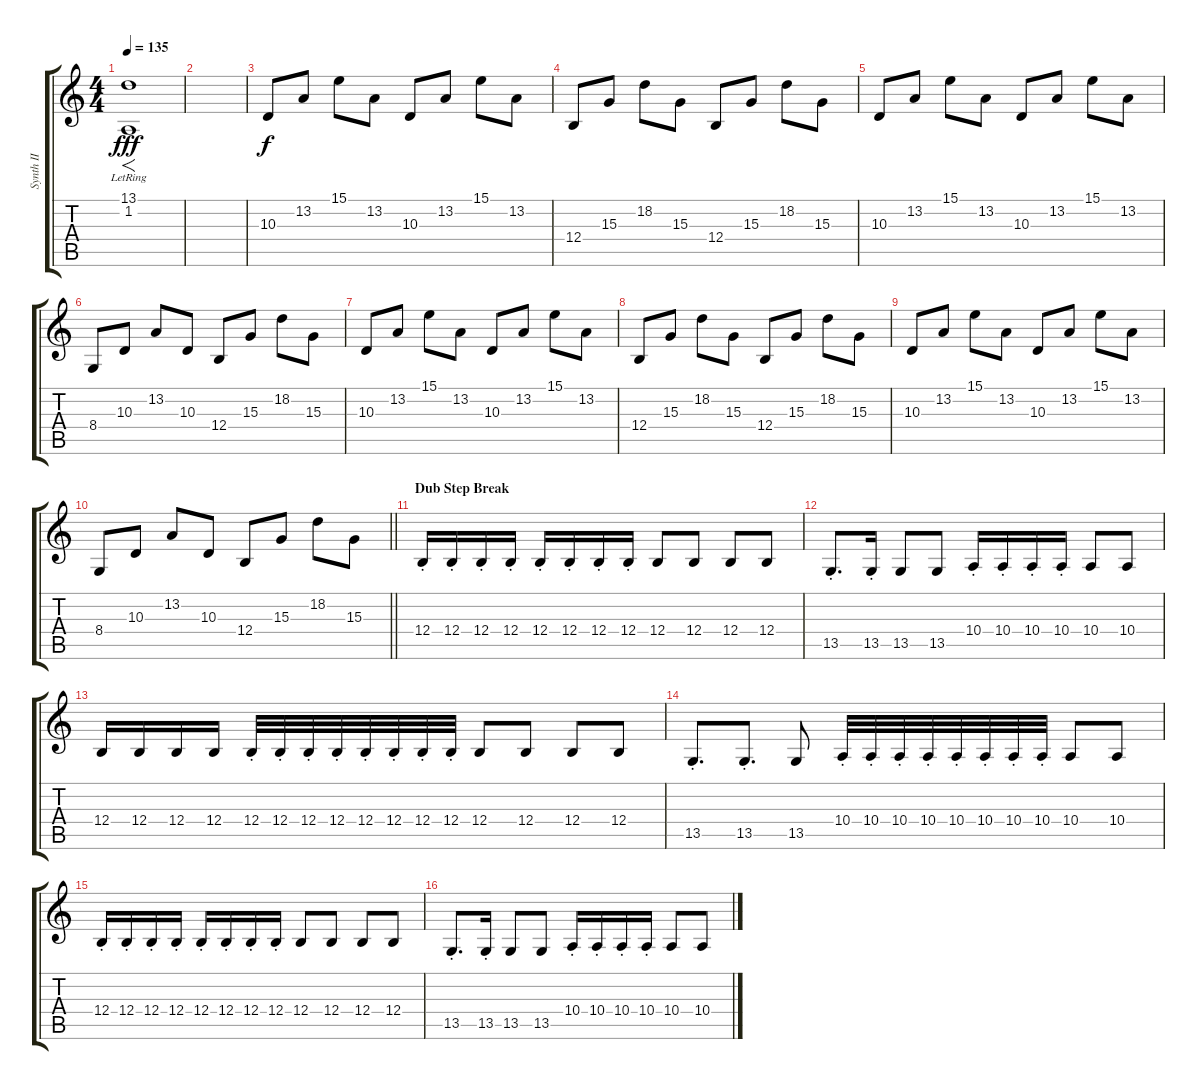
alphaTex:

\track ("Synth II" "Synth II") {instrument pad3polysynth}
\staff {score tabs}
\tuning (Db4 Ab3 E3 B2 Gb2 B1) {hide}
\ts (4 4)
\tempo 135
\clef g2
\ks c
(13.1{lr} 1.2).1{f dy fff} |
|
10.3.8{dy f volume 13 instrument acousticgrandpiano} 13.2.8 15.1.8 13.2.8 10.3.8 13.2.8 15.1.8 13.2.8 |
12.4.8 15.3.8 18.2.8 15.3.8 12.4.8 15.3.8 18.2.8 15.3.8 |
10.3.8 13.2.8 15.1.8 13.2.8 10.3.8 13.2.8 15.1.8 13.2.8 |
8.4.8 10.3.8 13.2.8 10.3.8 12.4.8 15.3.8 18.2.8 15.3.8 |
10.3.8 13.2.8 15.1.8 13.2.8 10.3.8 13.2.8 15.1.8 13.2.8 |
12.4.8 15.3.8 18.2.8 15.3.8 12.4.8 15.3.8 18.2.8 15.3.8 |
10.3.8 13.2.8 15.1.8 13.2.8 10.3.8 13.2.8 15.1.8 13.2.8 |
\barLineRight lightlight
8.4.8 10.3.8 13.2.8 10.3.8 12.4.8 15.3.8 18.2.8 15.3.8 |
\section ("" "Dub Step Break")
12.4{st}.16{instrument lead1square} 12.4{st}.16 12.4{st}.16 12.4{st}.16 12.4{st}.16 12.4{st}.16 12.4{st}.16 12.4{st}.16 12.4.8 12.4.8 12.4.8 12.4.8 |
13.5{st}.8{d} 13.5{st}.16 13.5.8 13.5.8 10.4{st}.16 10.4{st}.16 10.4{st}.16 10.4{st}.16 10.4.8 10.4.8 |
12.4.16 12.4.16 12.4.16 12.4.16 12.4{st}.32 12.4{st}.32 12.4{st}.32 12.4{st}.32 12.4{st}.32 12.4{st}.32 12.4{st}.32 12.4{st}.32 12.4.8 12.4.8 12.4.8 12.4.8 |
13.5{st}.8{d} 13.5{st}.8{d} 13.5.8 10.4{st}.32 10.4{st}.32 10.4{st}.32 10.4{st}.32 10.4{st}.32 10.4{st}.32 10.4{st}.32 10.4{st}.32 10.4.8 10.4.8 |
12.4{st}.16 12.4{st}.16 12.4{st}.16 12.4{st}.16 12.4{st}.16 12.4{st}.16 12.4{st}.16 12.4{st}.16 12.4.8 12.4.8 12.4.8 12.4.8 |
13.5{st}.8{d} 13.5{st}.16 13.5.8 13.5.8 10.4{st}.16 10.4{st}.16 10.4{st}.16 10.4{st}.16 10.4.8 10.4.8
